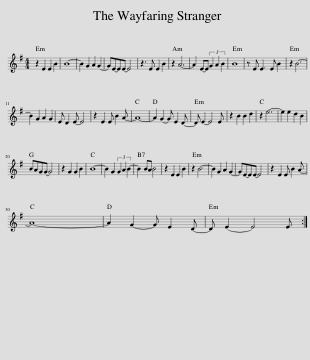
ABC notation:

X:1
L:1/8
M:4/4
I:linebreak $
K:Emin
V:1 treble
V:1
 z2 E2 E2 B2 | B8- | B2 G2 A2 G2- | GE-EE- E4 | z3 E E2 B2 | %5
 z2 A6- | A2 E-E (3G2 A2 B2 | B8 | z E E3 E B2 | z2 B6- |$ %10
 B2 G2 A2 G2 | E D2 E- E4 | z2 E2 E B2 A- | A8- | A2 G2- G E2 D- | %15
 D E2- E4 E | z2 B2 B2 d2 | z2 e6- | e2 e2 d2 B2 |$ BAGG- G4 | %20
 z2 G2 G2 B2 | B8- | B2 G2 (3G2 A2 B2- | B2 BA B4 | z2 E2 E2 B2 | %25
 z2 B6- | B2 G2 A2 G2- | GE-EE- E4 | z2 E2 E B2 A- |$ A8- | %30
 A2 G2- G E2 D- | D E2- E4 E :| %32
